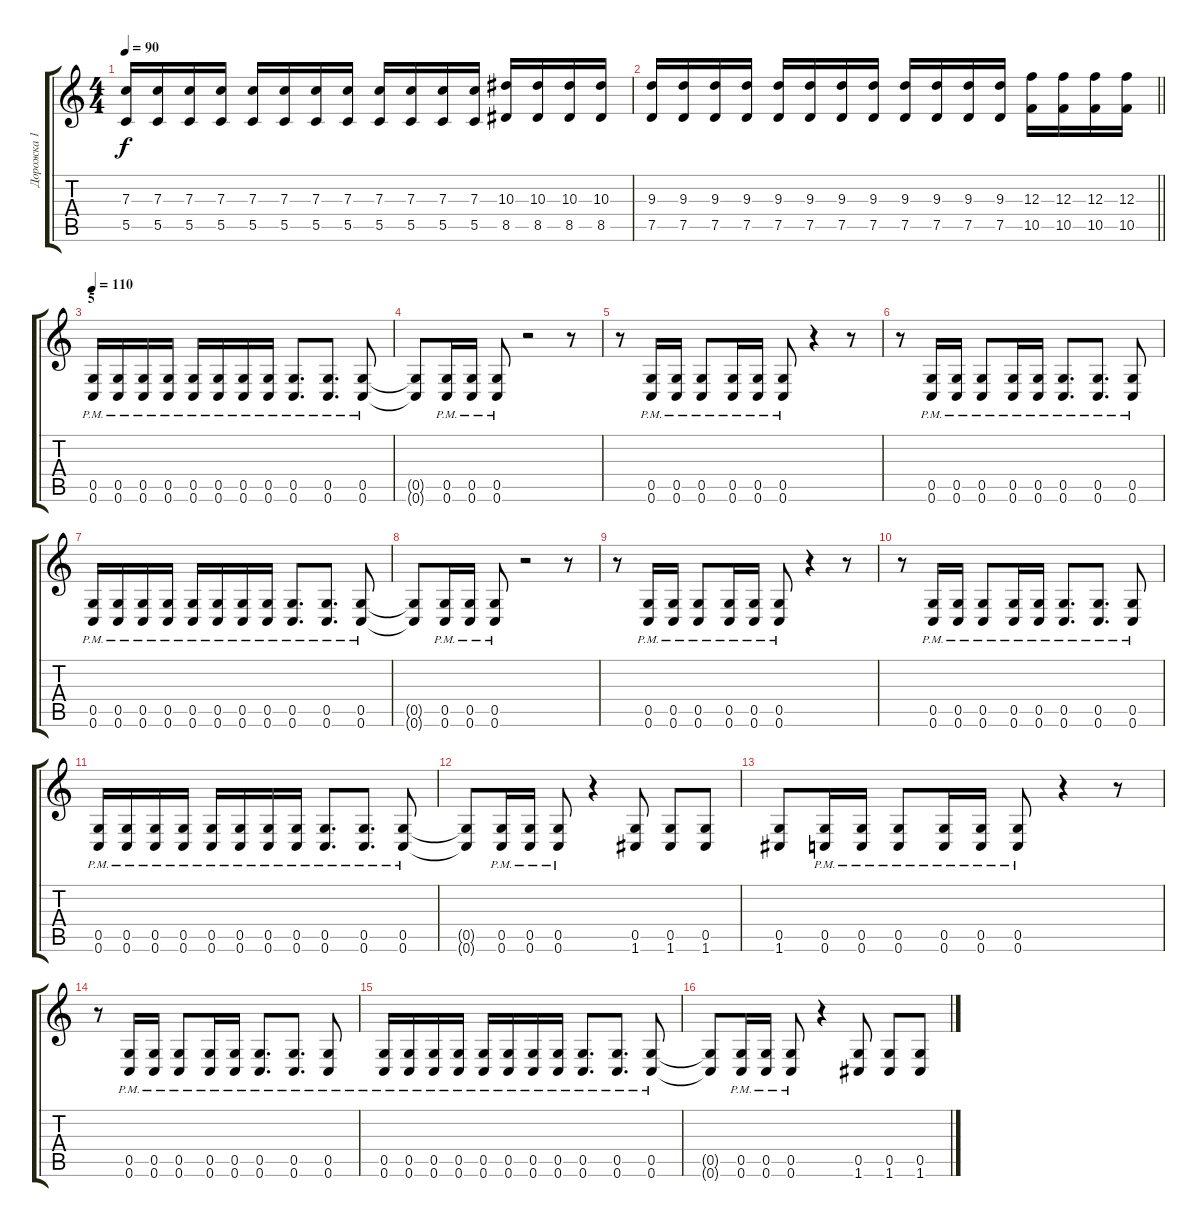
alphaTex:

\track ("Дорожка 1" "Дорожка 1") {instrument distortionguitar}
\staff {score tabs}
\tuning (D4 A3 F3 C3 G2 C2) {hide}
\ts (4 4)
\tempo 90
\clef g2
\ks c
(7.3 5.5).16{dy f} (7.3 5.5).16 (7.3 5.5).16 (7.3 5.5).16 (7.3 5.5).16 (7.3 5.5).16 (7.3 5.5).16 (7.3 5.5).16 (7.3 5.5).16 (7.3 5.5).16 (7.3 5.5).16 (7.3 5.5).16 (10.3 8.5).16 (10.3 8.5).16 (10.3 8.5).16 (10.3 8.5).16 |
\barLineRight lightlight
(9.3 7.5).16 (9.3 7.5).16 (9.3 7.5).16 (9.3 7.5).16 (9.3 7.5).16 (9.3 7.5).16 (9.3 7.5).16 (9.3 7.5).16 (9.3 7.5).16 (9.3 7.5).16 (9.3 7.5).16 (9.3 7.5).16 (12.3 10.5).16 (12.3 10.5).16 (12.3 10.5).16 (12.3 10.5).16 |
\section ("" "5")
\tempo 110
(0.5{pm} 0.6{pm}).16 (0.5{pm} 0.6{pm}).16 (0.5{pm} 0.6{pm}).16 (0.5{pm} 0.6{pm}).16 (0.5{pm} 0.6{pm}).16 (0.5{pm} 0.6{pm}).16 (0.5{pm} 0.6{pm}).16 (0.5{pm} 0.6{pm}).16 (0.5{pm} 0.6{pm}).8{d} (0.5{pm} 0.6{pm}).8{d} (0.5{pm} 0.6{pm}).8 |
(0.5{t} 0.6{t}).8 (0.5{pm} 0.6{pm}).16 (0.5{pm} 0.6{pm}).16 (0.5{pm} 0.6{pm}).8 r.2 r.8 |
r.8 (0.5{pm} 0.6{pm}).16 (0.5{pm} 0.6{pm}).16 (0.5{pm} 0.6{pm}).8 (0.5{pm} 0.6{pm}).16 (0.5{pm} 0.6{pm}).16 (0.5{pm} 0.6{pm}).8 r.4 r.8 |
r.8 (0.5{pm} 0.6{pm}).16 (0.5{pm} 0.6{pm}).16 (0.5{pm} 0.6{pm}).8 (0.5{pm} 0.6{pm}).16 (0.5{pm} 0.6{pm}).16 (0.5{pm} 0.6{pm}).8{d} (0.5{pm} 0.6{pm}).8{d} (0.5{pm} 0.6{pm}).8 |
(0.5{pm} 0.6{pm}).16 (0.5{pm} 0.6{pm}).16 (0.5{pm} 0.6{pm}).16 (0.5{pm} 0.6{pm}).16 (0.5{pm} 0.6{pm}).16 (0.5{pm} 0.6{pm}).16 (0.5{pm} 0.6{pm}).16 (0.5{pm} 0.6{pm}).16 (0.5{pm} 0.6{pm}).8{d} (0.5{pm} 0.6{pm}).8{d} (0.5{pm} 0.6{pm}).8 |
(0.5{t} 0.6{t}).8 (0.5{pm} 0.6{pm}).16 (0.5{pm} 0.6{pm}).16 (0.5{pm} 0.6{pm}).8 r.2 r.8 |
r.8 (0.5{pm} 0.6{pm}).16 (0.5{pm} 0.6{pm}).16 (0.5{pm} 0.6{pm}).8 (0.5{pm} 0.6{pm}).16 (0.5{pm} 0.6{pm}).16 (0.5{pm} 0.6{pm}).8 r.4 r.8 |
r.8 (0.5{pm} 0.6{pm}).16 (0.5{pm} 0.6{pm}).16 (0.5{pm} 0.6{pm}).8 (0.5{pm} 0.6{pm}).16 (0.5{pm} 0.6{pm}).16 (0.5{pm} 0.6{pm}).8{d} (0.5{pm} 0.6{pm}).8{d} (0.5{pm} 0.6{pm}).8 |
(0.5{pm} 0.6{pm}).16 (0.5{pm} 0.6{pm}).16 (0.5{pm} 0.6{pm}).16 (0.5{pm} 0.6{pm}).16 (0.5{pm} 0.6{pm}).16 (0.5{pm} 0.6{pm}).16 (0.5{pm} 0.6{pm}).16 (0.5{pm} 0.6{pm}).16 (0.5{pm} 0.6{pm}).8{d} (0.5{pm} 0.6{pm}).8{d} (0.5{pm} 0.6{pm}).8 |
(0.5{t} 0.6{t}).8 (0.5{pm} 0.6{pm}).16 (0.5{pm} 0.6{pm}).16 (0.5{pm} 0.6{pm}).8 r.4 (0.5 1.6).8 (0.5 1.6).8 (0.5 1.6).8 |
(0.5 1.6).8 (0.5{pm} 0.6{pm}).16 (0.5{pm} 0.6{pm}).16 (0.5{pm} 0.6{pm}).8 (0.5{pm} 0.6{pm}).16 (0.5{pm} 0.6{pm}).16 (0.5{pm} 0.6{pm}).8 r.4 r.8 |
r.8 (0.5{pm} 0.6{pm}).16 (0.5{pm} 0.6{pm}).16 (0.5{pm} 0.6{pm}).8 (0.5{pm} 0.6{pm}).16 (0.5{pm} 0.6{pm}).16 (0.5{pm} 0.6{pm}).8{d} (0.5{pm} 0.6{pm}).8{d} (0.5{pm} 0.6{pm}).8 |
(0.5{pm} 0.6{pm}).16 (0.5{pm} 0.6{pm}).16 (0.5{pm} 0.6{pm}).16 (0.5{pm} 0.6{pm}).16 (0.5{pm} 0.6{pm}).16 (0.5{pm} 0.6{pm}).16 (0.5{pm} 0.6{pm}).16 (0.5{pm} 0.6{pm}).16 (0.5{pm} 0.6{pm}).8{d} (0.5{pm} 0.6{pm}).8{d} (0.5{pm} 0.6{pm}).8 |
(0.5{t} 0.6{t}).8 (0.5{pm} 0.6{pm}).16 (0.5{pm} 0.6{pm}).16 (0.5{pm} 0.6{pm}).8 r.4 (0.5 1.6).8 (0.5 1.6).8 (0.5 1.6).8
